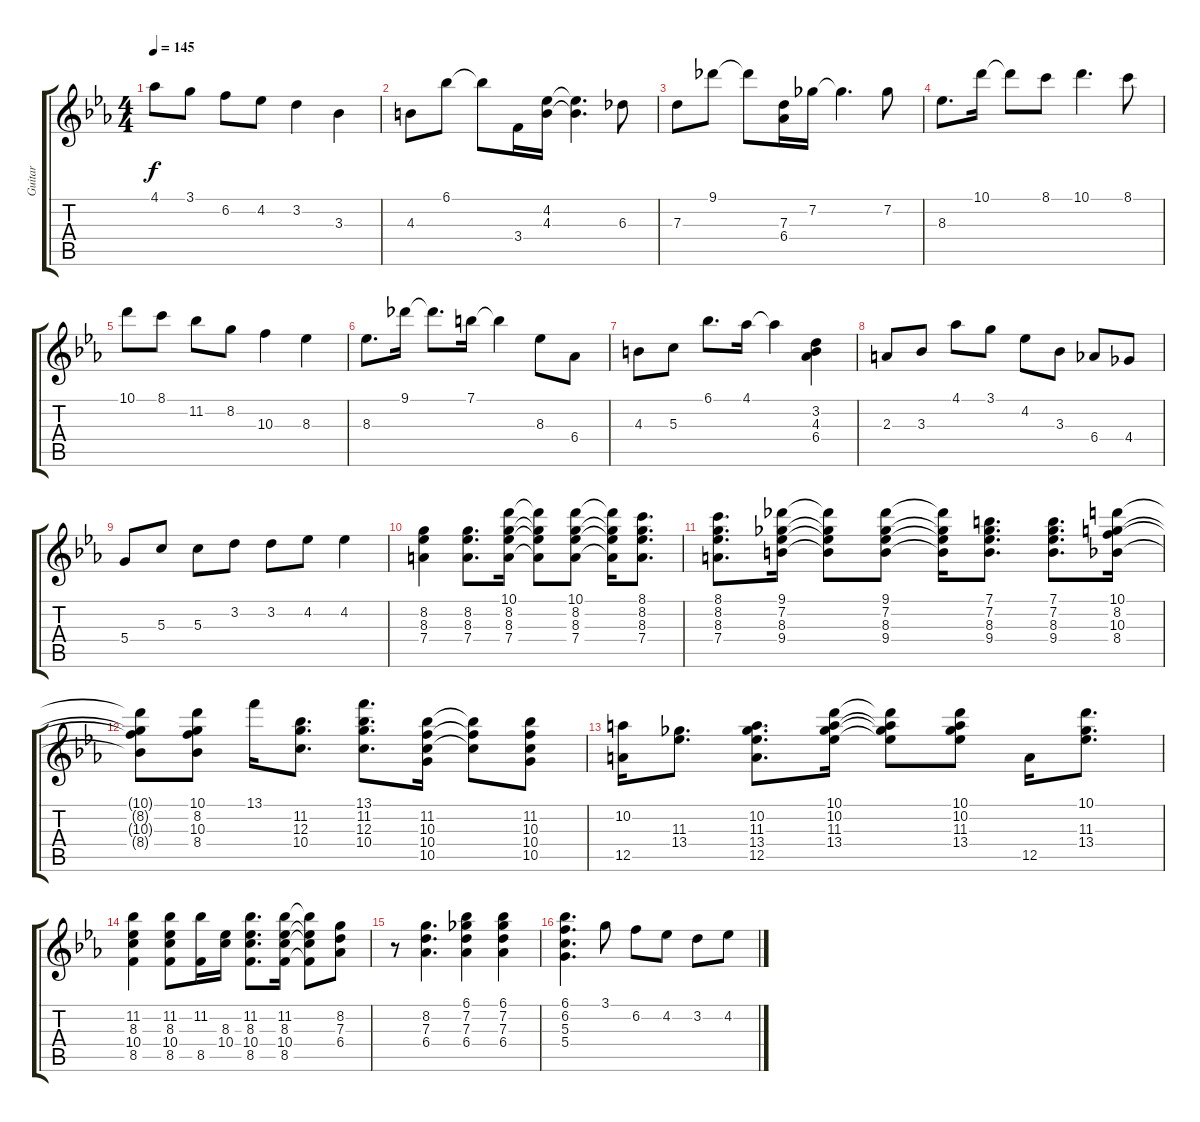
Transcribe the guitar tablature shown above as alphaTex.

\track ("Guitar" "Guitar") {instrument electricguitarjazz}
\staff {score tabs}
\tuning (E4 B3 G3 D3 A2 E2) {hide}
\ts (4 4)
\tempo 145
\clef g2
\ks eb
4.1.8{dy f} 3.1.8 6.2.8 4.2.8 3.2.4 3.3.4 |
4.3.8 6.1.8 6.1{t}.8 3.4.16 (4.2 4.3).16 (4.2{t} 4.3{t}).4{d} 6.3.8 |
7.3.8 9.1.8 9.1{t}.8 (7.3 6.4).16 7.2.16 7.2{t}.4{d} 7.2.8 |
8.3.8{d} 10.1.16 10.1{t}.8 8.1.8 10.1.4{d} 8.1.8 |
10.1.8 8.1.8 11.2.8 8.2.8 10.3.4 8.3.4 |
8.3.8{d} 9.1.16 9.1{t}.8{d} 7.1.16 7.1{t}.4 8.3.8 6.4.8 |
4.3.8 5.3.8 6.1.8{d} 4.1.16 4.1{t}.4 (3.2 4.3 6.4).4 |
2.3.8 3.3.8 4.1.8 3.1.8 4.2.8 3.3.8 6.4.8 4.4.8 |
5.4.8 5.3.8 5.3.8 3.2.8 3.2.8 4.2.8 4.2.4 |
(8.2 8.3 7.4).4 (8.2 8.3 7.4).8{d} (10.1 8.2 8.3 7.4).16 (10.1{t} 8.2{t} 8.3{t} 7.4{t}).8 (10.1 8.2 8.3 7.4).8 (10.1{t} 8.2{t} 8.3{t} 7.4{t}).16 (8.1 8.2 8.3 7.4).8{d} |
(8.1 8.2 8.3 7.4).8{d} (9.1 7.2 8.3 9.4).16 (9.1{t} 7.2{t} 8.3{t} 9.4{t}).8 (9.1 7.2 8.3 9.4).8 (9.1{t} 7.2{t} 8.3{t} 9.4{t}).16 (7.1 7.2 8.3 9.4).8{d} (7.1 7.2 8.3 9.4).8{d} (10.1 8.2 10.3 8.4).16 |
(10.1{t} 8.2{t} 10.3{t} 8.4{t}).8 (10.1 8.2 10.3 8.4).8 13.1.16 (11.2 12.3 10.4).8{d} (13.1 11.2 12.3 10.4).8{d} (11.2 10.3 10.4 10.5).16 (11.2{t} 10.3{t} 10.4{t}).8 (11.2 10.3 10.4 10.5).8 |
(10.2 12.5).16 (11.3 13.4).8{d} (10.2 11.3 13.4 12.5).8{d} (10.1 10.2 11.3 13.4).16 (10.1{t} 10.2{t} 11.3{t} 13.4{t}).8 (10.1 10.2 11.3 13.4).8 12.5.16 (10.1 11.3 13.4).8{d} |
(11.2 8.3 10.4 8.5).4 (11.2 8.3 10.4 8.5).8 (11.2 8.5).16 (8.3 10.4).16 (11.2 8.3 10.4 8.5).8{d} (11.2 8.3 10.4 8.5).16 (11.2{t} 8.3{t} 10.4{t} 8.5{t}).8 (8.2 7.3 6.4).8 |
r.8 (8.2 7.3 6.4).4{d} (6.1 7.2 7.3 6.4).4 (6.1 7.2 7.3 6.4).4 |
(6.1 6.2 5.3 5.4).4{d} 3.1.8 6.2.8 4.2.8 3.2.8 4.2.8
